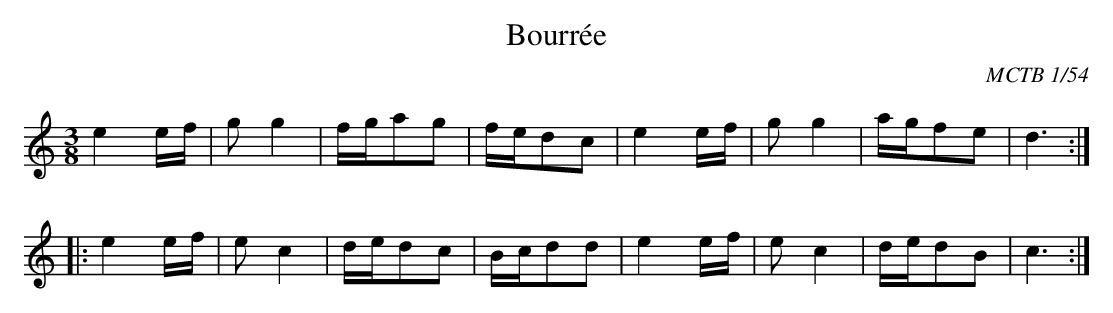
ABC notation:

X:1
T:Bourrée
C:MCTB 1/54
M:3/8
L:1/8
K:C
e2e/f/|gg2|f/g/ag|f/e/dc|\
e2e/f/|gg2|a/g/fe|d3:|
|:e2e/f/|ec2|d/e/dc|B/c/dd|\
e2e/f/|ec2|d/e/dB|c3:|
